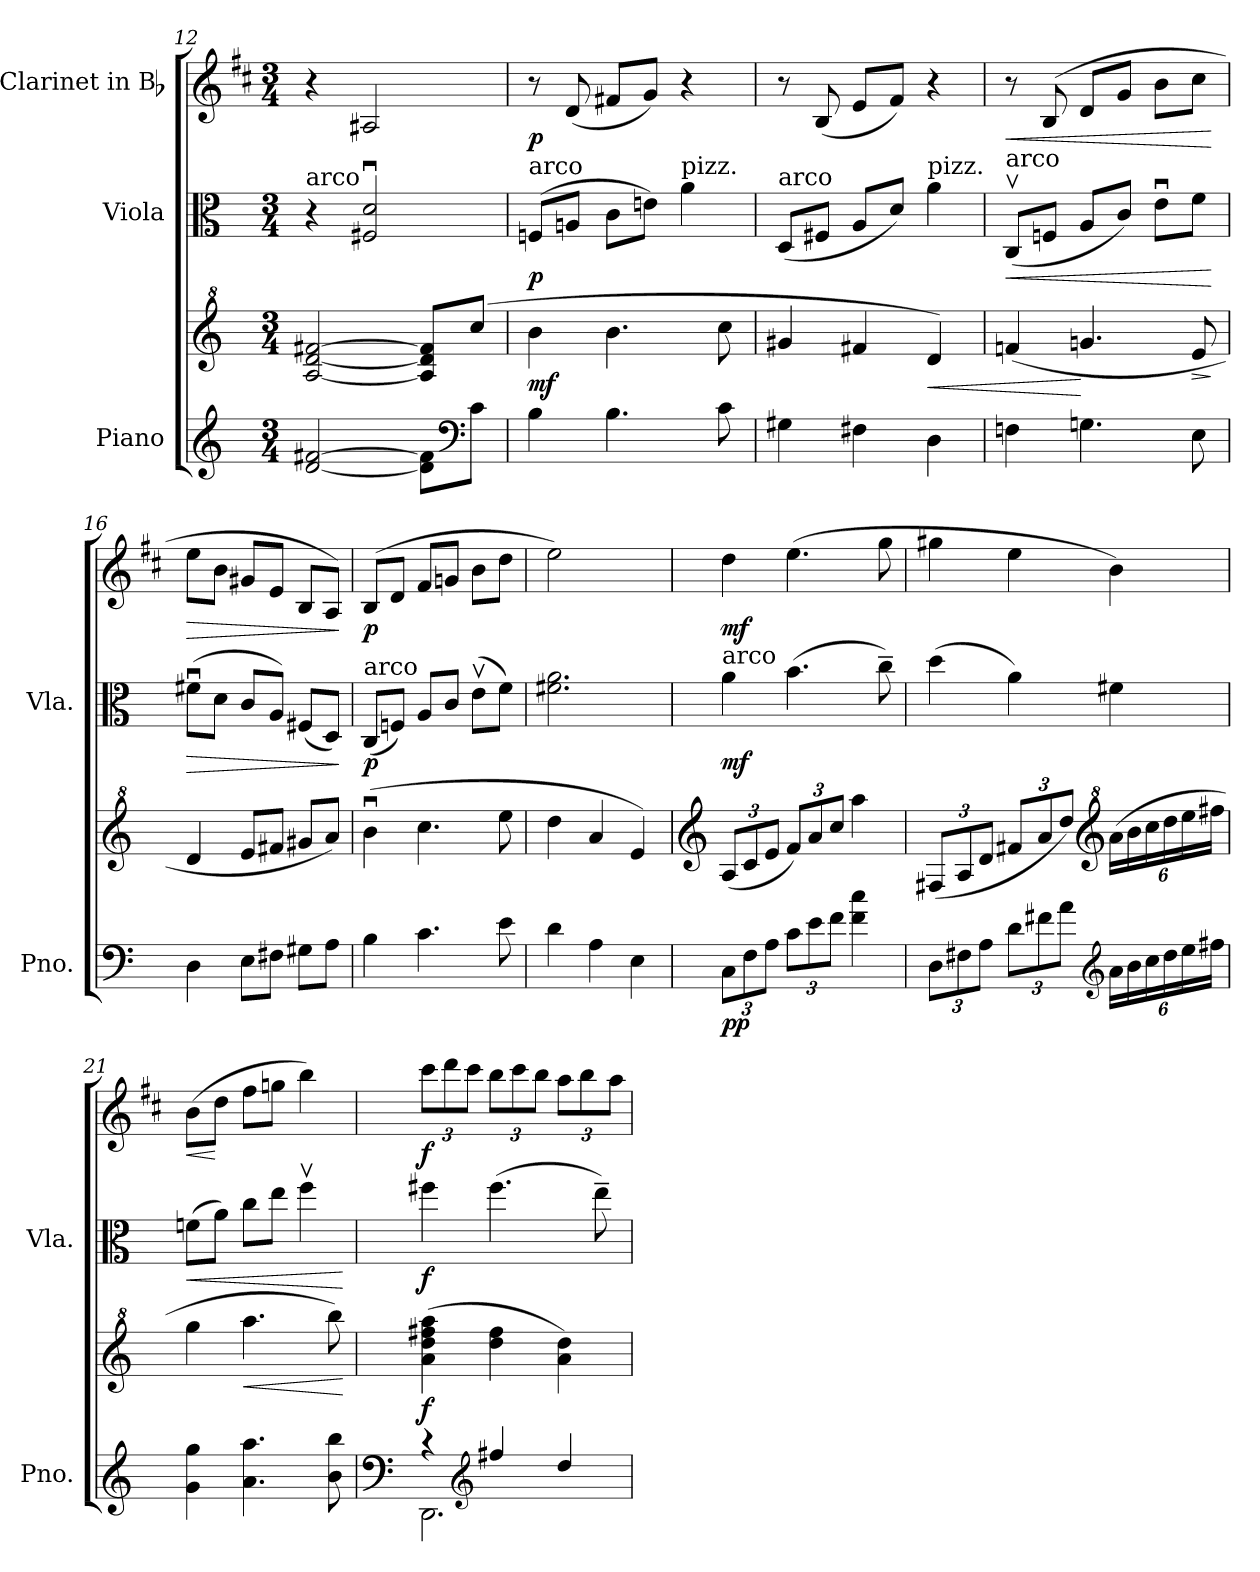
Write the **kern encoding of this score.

**kern	**kern	**dynam	**kern	**dynam	**kern	**dynam
*part3	*part3	*part3	*part2	*part2	*part1	*part1
*staff4	*staff3	*staff3/4	*staff2	*staff2	*staff1	*staff1
*I"Piano	*	*	*I"Viola	*	*I"Clarinet in Bb	*
*I'Pno.	*	*	*I'Vla.	*	*	*
*clefG2	*clefG^2	*	*clefC3	*	*clefG2	*
*	*	*	*	*	*ITrd1c2	*
*k[]	*k[]	*	*k[]	*	*k[]	*
*C:	*C:	*	*C:	*	*C:	*
*M3/4	*M3/4	*	*M3/4	*	*M3/4	*
=12	=12	=12	=12	=12	=12	=12
!	!	!	!LO:TX:a:t=arco	!	!	!
[2d/ [2f#X/	[2a/ [2dd/ [2ff#X/	.	4r	.	4r	.
.	.	.	2F#X/u> 2d/u>	.	2G#X/	.
8d\] 8f#\]L	8a/] 8dd/] 8ff#/]L	.	.	.	.	.
*clefF4	*	*	*	*	*	*
8c\J	(8ccc/J	.	.	.	.	.
=13	=13	=13	=13	=13	=13	=13
!	!	!	!LO:TX:a:t=arco	!	!	!
!	!	!LO:DY:b	!	!LO:DY:b	!	!LO:DY:b
4B\	4bb\	mf	(>8Fn/L	p	8r	p
.	.	.	8An/J	.	(<8c/	.
4.B\	4.bb\	.	8c\L	.	8en/L	.
.	.	.	8en\J)	.	8f/J)	.
!	!	!	!LO:TX:a:t=pizz.	!	!	!
.	.	.	4a\	.	4r	.
8c\	8ccc\	.	.	.	.	.
=14	=14	=14	=14	=14	=14	=14
!	!	!	!LO:TX:a:t=arco	!	!	!
4G#X\	4gg#X/	.	(<8D/L	.	8r	.
.	.	.	8F#X/J	.	(<8A/	.
4F#X\	4ff#X/	.	8A/L	.	8d/L	.
.	.	.	8d/J)	.	8e/J)	.
!	!	!	!LO:TX:a:t=pizz.	!	!	!
!	!	!LO:HP:b	!	!	!	!
4D\	4dd/)	<	4a\	.	4r	.
=15	=15	=15	=15	=15	=15	=15
!	!	!	!LO:TX:a:t=arco	!	!	!
!	!	!	!	!LO:HP:b	!	!LO:HP:b
4Fn\	(<4ffn/	.	(<8Cv>/L	<	8r	<
.	.	.	8Fn/J	.	(>8A/	.
4.Gn\	4.ggn/	[	8A/L	.	8c/L	.
.	.	.	8c/J)	.	8f/J	.
.	.	.	8eu>\L	.	8a\L	.
!	!	!LO:HP:b	!	!	!	!
8E\	8ee/	>	8f\J	.	8b\J	.
.	.	]	.	[	.	[
!!LO:LB:g=z
=16	=16	=16	=16	=16	=16	=16
!	!	!	!	!LO:HP:b	!	!LO:HP:b
4D\	4dd/	.	(>8f#Xu>\L	>	8dd\L	>
.	.	.	8d\J	.	8a\J	.
8E\L	8ee/L	.	8c/L	.	8f#X/L	.
8F#X\J	8ff#X/J	.	8A/J)	.	8d/J	.
8G#X\L	8gg#X/L	.	(<8F#X/L	.	8A/L	.
8A\J	8aa/J)	.	8D/J)	.	8G/J)	.
.	.	.	.	]	.	]
=17	=17	=17	=17	=17	=17	=17
!	!	!	!LO:TX:a:t=arco	!	!	!
!	!	!	!	!LO:DY:b	!	!LO:DY:b
4B\	(>4bbu>\	.	(<8C/L	p	(>8A/L	p
.	.	.	8Fn/J)	.	8c/J	.
4.c\	4.ccc\	.	8A/L	.	8e/L	.
.	.	.	8c/J	.	8fn/J	.
.	.	.	(>8ev>\L	.	8a\L	.
8e\	8eee\	.	8f\J)	.	8cc\J	.
=18	=18	=18	=18	=18	=18	=18
4d\	4ddd\	.	2.f#X\ 2.a\	.	2dd\)	.
4A\	4aa/	.	.	.	.	.
4E\	4ee/)	.	.	.	4ryy	.
=19	=19	=19	=19	=19	=19	=19
*	*clefG2	*	*	*	*	*
!	!	!	!LO:TX:a:t=arco	!	!	!
!	!	!LO:DY:b=2	!	!	!	!
!	!	!LO:DY:n=1:b	!	!LO:DY:b	!	!LO:DY:b
12C\L	(<12A/L	p p	4a\	mf	4cc\	mf
12F\	12c/	.	.	.	.	.
12A\J	12e/J	.	.	.	.	.
12c\L	12f/L)	.	(>4.b\	.	(>4.dd\	.
12e\	12a/	.	.	.	.	.
12f\J	12cc/J	.	.	.	.	.
4f\ 4cc\	4aa\	.	.	.	.	.
.	.	.	8cc~>\)	.	8ff\	.
!!LO:PB:g=z
=20	=20	=20	=20	=20	=20	=20
12D\L	(<12F#X/L	.	(>4dd\	.	4ff#X\	.
12F#X\	12A/	.	.	.	.	.
12A\J	12d/J	.	.	.	.	.
12d\L	12f#X/L	.	4a\)	.	4dd\	.
12f#X\	12a/	.	.	.	.	.
12a\J	12dd/J)	.	.	.	.	.
*clefG2	*clefG^2	*	*	*	*	*
24a\LL	(>24aa\LL	.	4f#X\	.	4a\)	.
24b\	24bb\	.	.	.	.	.
24cc\	24ccc\	.	.	.	.	.
24dd\	24ddd\	.	.	.	.	.
24ee\	24eee\	.	.	.	.	.
24ff#X\JJ	24fff#X\JJ	.	.	.	.	.
=21	=21	=21	=21	=21	=21	=21
!	!	!LO:DY:b=2	!	!LO:HP:b	!	!LO:HP:b
!	!	!LO:DY:n=1:b	!	!	!	!
4g\ 4gg\	4ggg\	mf mf	(>8fn\L	<	(>8a\L	<
.	.	.	8a\J)	.	8cc\J	[
!	!	!LO:HP:b	!	!	!	!
4.a\ 4.aa\	4.aaa\	<	8cc\L	.	8ee\L	.
.	.	.	8ee\J	.	8ffn\J	.
.	.	.	4ffv>\	.	4aa\)	.
8b\ 8bb\	8bbb\)	.	.	.	.	.
.	.	[	.	[	.	.
=22	=22	=22	=22	=22	=22	=22
*clefF4	*	*	*	*	*	*
*^	*	*	*	*	*	*
!	!	!	!LO:DY:b	!	!LO:DY:b	!	!LO:DY:b
4rc	2.DD\	(>4aa\ 4ddd\ 4fff#X\ 4aaa\	f	4ff#X\	f	12bb\L	f
.	.	.	.	.	.	12ccc\	.
.	.	.	.	.	.	12bb\J	.
*clefG2	*	*	*	*	*	*	*
4ff#X/	.	4ddd\ 4fff#\	.	(>4.ff#\	.	12aa\L	.
.	.	.	.	.	.	12bb\	.
.	.	.	.	.	.	12aa\J	.
4dd/	.	4aa\ 4ddd\)	.	.	.	12gg\L	.
.	.	.	.	.	.	12aa\	.
.	.	.	.	8ee~>\)	.	.	.
.	.	.	.	.	.	12gg\J	.
*v	*v	*	*	*	*	*	*
=	=	=	=	=	=	=
*-	*-	*-	*-	*-	*-	*-
